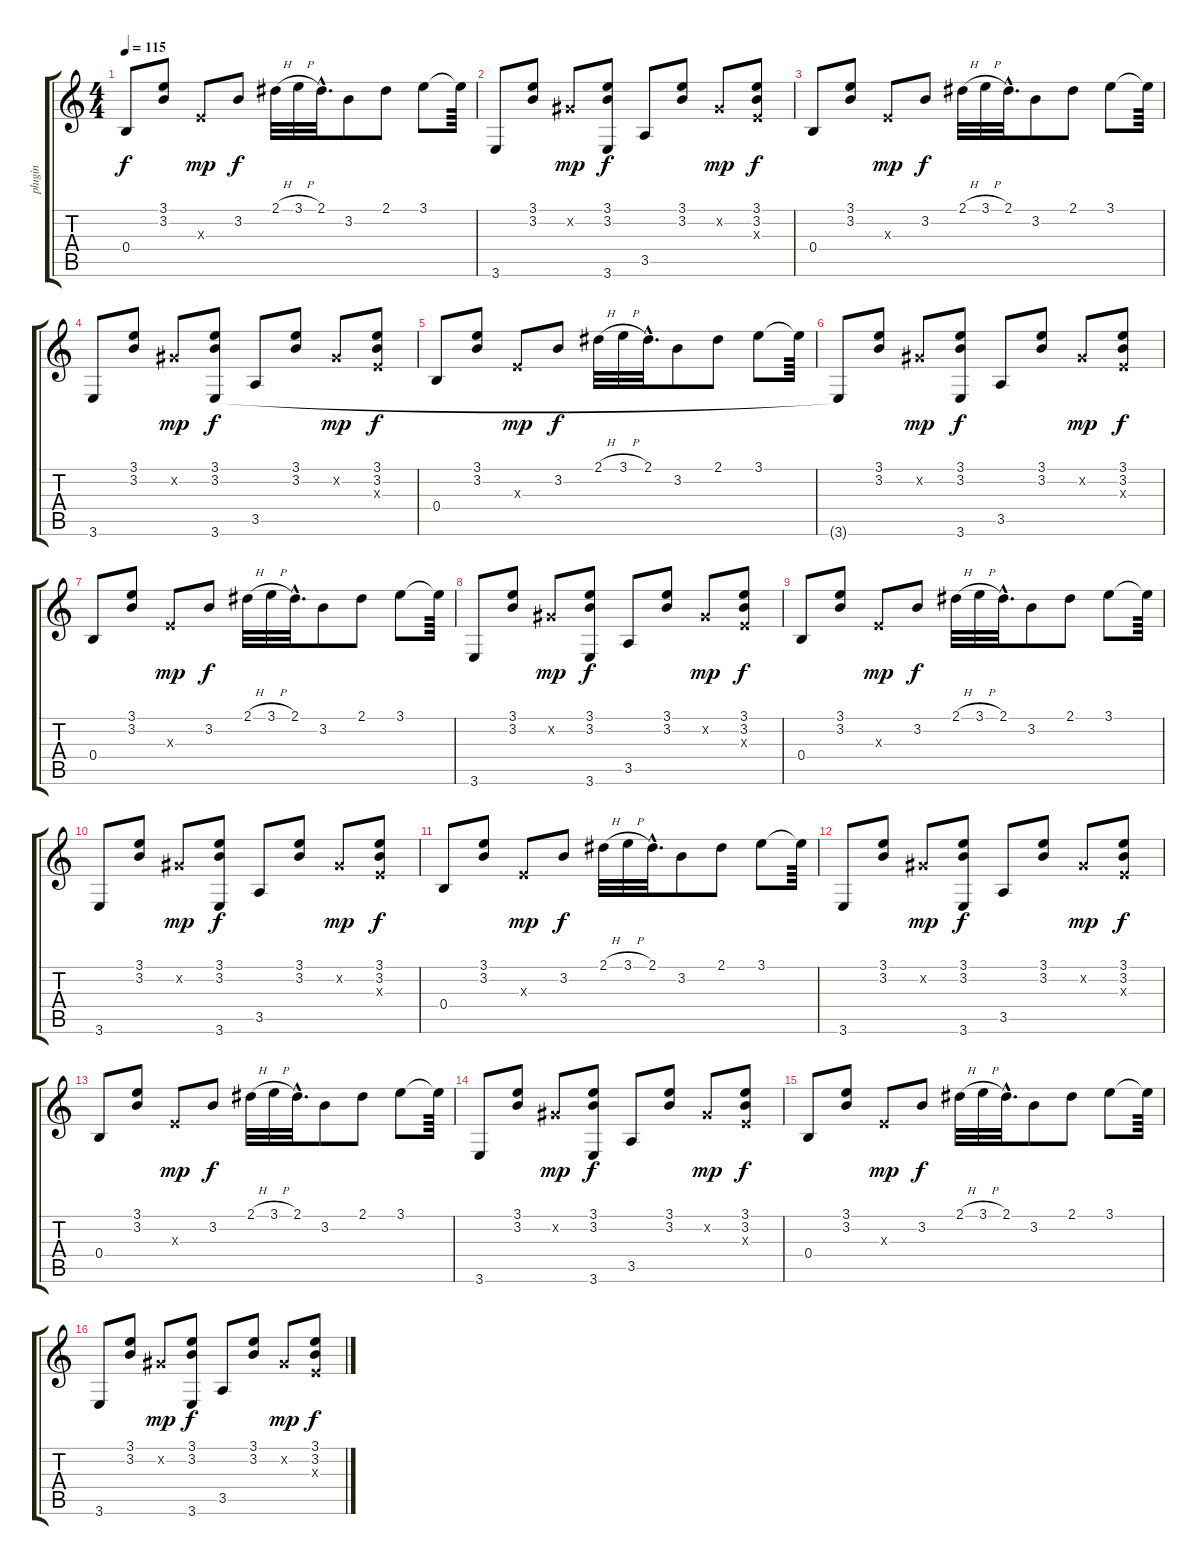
\track ("plugin" "plugin") {instrument acousticguitarnylon}
\staff {score tabs}
\tuning (Db4 Ab3 E3 B2 Gb2 Db2) {hide}
\ts (4 4)
\tempo 115
\clef g2
\ks c
0.4.8{dy f} (3.1 3.2).8 0.3{x}.8{dy mp} 3.2.8{dy f} 2.1{h}.32 3.1{h}.32 2.1{hac}.32{d} 3.2.8 2.1.8 3.1.8 3.1{t}.64 |
3.6.8{volume 8} (3.1 3.2).8 0.2{x}.8{dy mp} (3.1 3.2 3.6).8{dy f} 3.5.8 (3.1 3.2).8 0.2{x}.8{dy mp} (3.1 3.2 0.3{x}).8{dy f} |
0.4.8 (3.1 3.2).8 0.3{x}.8{dy mp} 3.2.8{dy f} 2.1{h}.32 3.1{h}.32 2.1{hac}.32{d} 3.2.8 2.1.8 3.1.8 3.1{t}.64 |
3.6.8{volume 8} (3.1 3.2).8 0.2{x}.8{dy mp} (3.1 3.2 3.6).8{dy f} 3.5.8 (3.1 3.2).8 0.2{x}.8{dy mp} (3.1 3.2 0.3{x}).8{dy f} |
0.4.8 (3.1 3.2).8 0.3{x}.8{dy mp} 3.2.8{dy f} 2.1{h}.32 3.1{h}.32 2.1{hac}.32{d} 3.2.8 2.1.8 3.1.8 3.1{t}.64 |
3.6{t}.8{volume 8} (3.1 3.2).8 0.2{x}.8{dy mp} (3.1 3.2 3.6).8{dy f} 3.5.8 (3.1 3.2).8 0.2{x}.8{dy mp} (3.1 3.2 0.3{x}).8{dy f} |
0.4.8 (3.1 3.2).8 0.3{x}.8{dy mp} 3.2.8{dy f} 2.1{h}.32 3.1{h}.32 2.1{hac}.32{d} 3.2.8 2.1.8 3.1.8 3.1{t}.64 |
3.6.8{volume 8} (3.1 3.2).8 0.2{x}.8{dy mp} (3.1 3.2 3.6).8{dy f} 3.5.8 (3.1 3.2).8 0.2{x}.8{dy mp} (3.1 3.2 0.3{x}).8{dy f} |
0.4.8 (3.1 3.2).8 0.3{x}.8{dy mp} 3.2.8{dy f} 2.1{h}.32 3.1{h}.32 2.1{hac}.32{d} 3.2.8 2.1.8 3.1.8 3.1{t}.64 |
3.6.8{volume 8} (3.1 3.2).8 0.2{x}.8{dy mp} (3.1 3.2 3.6).8{dy f} 3.5.8 (3.1 3.2).8 0.2{x}.8{dy mp} (3.1 3.2 0.3{x}).8{dy f} |
0.4.8 (3.1 3.2).8 0.3{x}.8{dy mp} 3.2.8{dy f} 2.1{h}.32 3.1{h}.32 2.1{hac}.32{d} 3.2.8 2.1.8 3.1.8 3.1{t}.64 |
3.6.8{volume 8} (3.1 3.2).8 0.2{x}.8{dy mp} (3.1 3.2 3.6).8{dy f} 3.5.8 (3.1 3.2).8 0.2{x}.8{dy mp} (3.1 3.2 0.3{x}).8{dy f} |
0.4.8 (3.1 3.2).8 0.3{x}.8{dy mp} 3.2.8{dy f} 2.1{h}.32 3.1{h}.32 2.1{hac}.32{d} 3.2.8 2.1.8 3.1.8 3.1{t}.64 |
3.6.8{volume 8} (3.1 3.2).8 0.2{x}.8{dy mp} (3.1 3.2 3.6).8{dy f} 3.5.8 (3.1 3.2).8 0.2{x}.8{dy mp} (3.1 3.2 0.3{x}).8{dy f} |
0.4.8 (3.1 3.2).8 0.3{x}.8{dy mp} 3.2.8{dy f} 2.1{h}.32 3.1{h}.32 2.1{hac}.32{d} 3.2.8 2.1.8 3.1.8 3.1{t}.64 |
3.6.8{volume 8} (3.1 3.2).8 0.2{x}.8{dy mp} (3.1 3.2 3.6).8{dy f} 3.5.8 (3.1 3.2).8 0.2{x}.8{dy mp} (3.1 3.2 0.3{x}).8{dy f}
